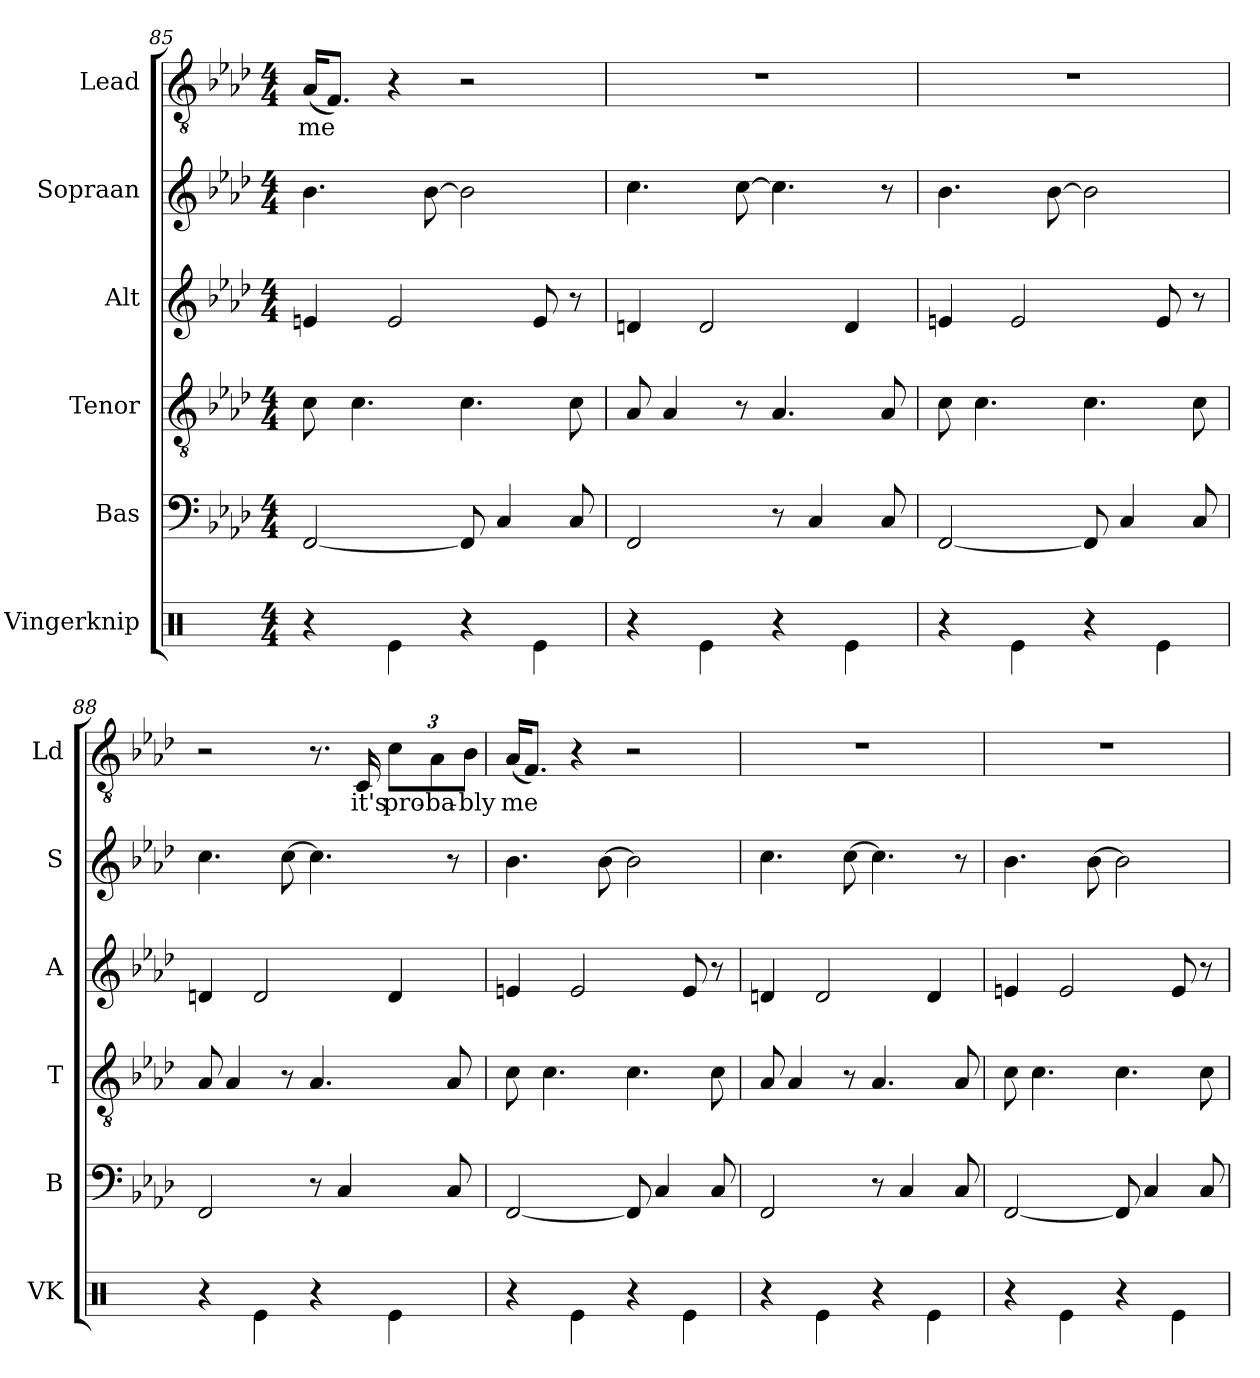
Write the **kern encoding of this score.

**kern	**kern	**kern	**kern	**kern	**kern	**text
*part6	*part5	*part4	*part3	*part2	*part1	*part1
*staff6	*staff5	*staff4	*staff3	*staff2	*staff1	*staff1
*I"Vingerknip	*I"Bas	*I"Tenor	*I"Alt	*I"Sopraan	*I"Lead	*
*I'VK	*I'B	*I'T	*I'A	*I'S	*I'Ld	*
*clefX	*clefF4	*clefGv2	*clefG2	*clefG2	*clefGv2	*
*k[]	*k[b-e-a-d-]	*k[b-e-a-d-]	*k[b-e-a-d-]	*k[b-e-a-d-]	*k[b-e-a-d-]	*
*M4/4	*M4/4	*M4/4	*M4/4	*M4/4	*M4/4	*
=85	=85	=85	=85	=85	=85	=85
!	!	!	!	!	!	!LO:LY:b
4r	[2FF/	8c\	4en/	4.b-\	(<16A-/KL	me
.	.	.	.	.	8.F/J)	.
.	.	4.c\	.	.	.	.
4Re\	.	.	2e/	.	4r	.
.	.	.	.	[8b-\	.	.
4r	8FF/]	4.c\	.	2b-\]	2r	.
.	4C/	.	.	.	.	.
4Re\	.	.	8e/	.	.	.
.	8C/	8c\	8r	.	.	.
=86	=86	=86	=86	=86	=86	=86
4r	2FF/	8A-/	4dn/	4.cc\	1r	.
.	.	4A-/	.	.	.	.
4Re\	.	.	2d/	.	.	.
.	.	8r	.	[8cc\	.	.
4r	8r	4.A-/	.	4.cc\]	.	.
.	4C/	.	.	.	.	.
4Re\	.	.	4d/	.	.	.
.	8C/	8A-/	.	8r	.	.
!!LO:LB:g=z
=87	=87	=87	=87	=87	=87	=87
4r	[2FF/	8c\	4en/	4.b-\	1r	.
.	.	4.c\	.	.	.	.
4Re\	.	.	2e/	.	.	.
.	.	.	.	[8b-\	.	.
4r	8FF/]	4.c\	.	2b-\]	.	.
.	4C/	.	.	.	.	.
4Re\	.	.	8e/	.	.	.
.	8C/	8c\	8r	.	.	.
=88	=88	=88	=88	=88	=88	=88
4r	2FF/	8A-/	4dn/	4.cc\	2r	.
.	.	4A-/	.	.	.	.
4Re\	.	.	2d/	.	.	.
.	.	8r	.	[8cc\	.	.
4r	8r	4.A-/	.	4.cc\]	8.r	.
.	4C/	.	.	.	.	.
!	!	!	!	!	!	!LO:LY:b
.	.	.	.	.	16C/	it's
*	*	*	*	*	*Xbrackettup	*
!	!	!	!	!	!	!LO:LY:b
4Re\	.	.	4d/	.	12c\L	pro-
!	!	!	!	!	!	!LO:LY:b
.	.	.	.	.	12A-\	-ba-
.	8C/	8A-/	.	8r	.	.
!	!	!	!	!	!	!LO:LY:b
.	.	.	.	.	12B-\J	-bly
=89	=89	=89	=89	=89	=89	=89
!	!	!	!	!	!	!LO:LY:b
4r	[2FF/	8c\	4en/	4.b-\	(<16A-/KL	me
.	.	.	.	.	8.F/J)	.
.	.	4.c\	.	.	.	.
4Re\	.	.	2e/	.	4r	.
.	.	.	.	[8b-\	.	.
4r	8FF/]	4.c\	.	2b-\]	2r	.
.	4C/	.	.	.	.	.
4Re\	.	.	8e/	.	.	.
.	8C/	8c\	8r	.	.	.
=90	=90	=90	=90	=90	=90	=90
4r	2FF/	8A-/	4dn/	4.cc\	1r	.
.	.	4A-/	.	.	.	.
4Re\	.	.	2d/	.	.	.
.	.	8r	.	[8cc\	.	.
4r	8r	4.A-/	.	4.cc\]	.	.
.	4C/	.	.	.	.	.
4Re\	.	.	4d/	.	.	.
.	8C/	8A-/	.	8r	.	.
!!LO:LB:g=z
=91	=91	=91	=91	=91	=91	=91
4r	[2FF/	8c\	4en/	4.b-\	1r	.
.	.	4.c\	.	.	.	.
4Re\	.	.	2e/	.	.	.
.	.	.	.	[8b-\	.	.
4r	8FF/]	4.c\	.	2b-\]	.	.
.	4C/	.	.	.	.	.
4Re\	.	.	8e/	.	.	.
.	8C/	8c\	8r	.	.	.
=	=	=	=	=	=	=
*-	*-	*-	*-	*-	*-	*-
